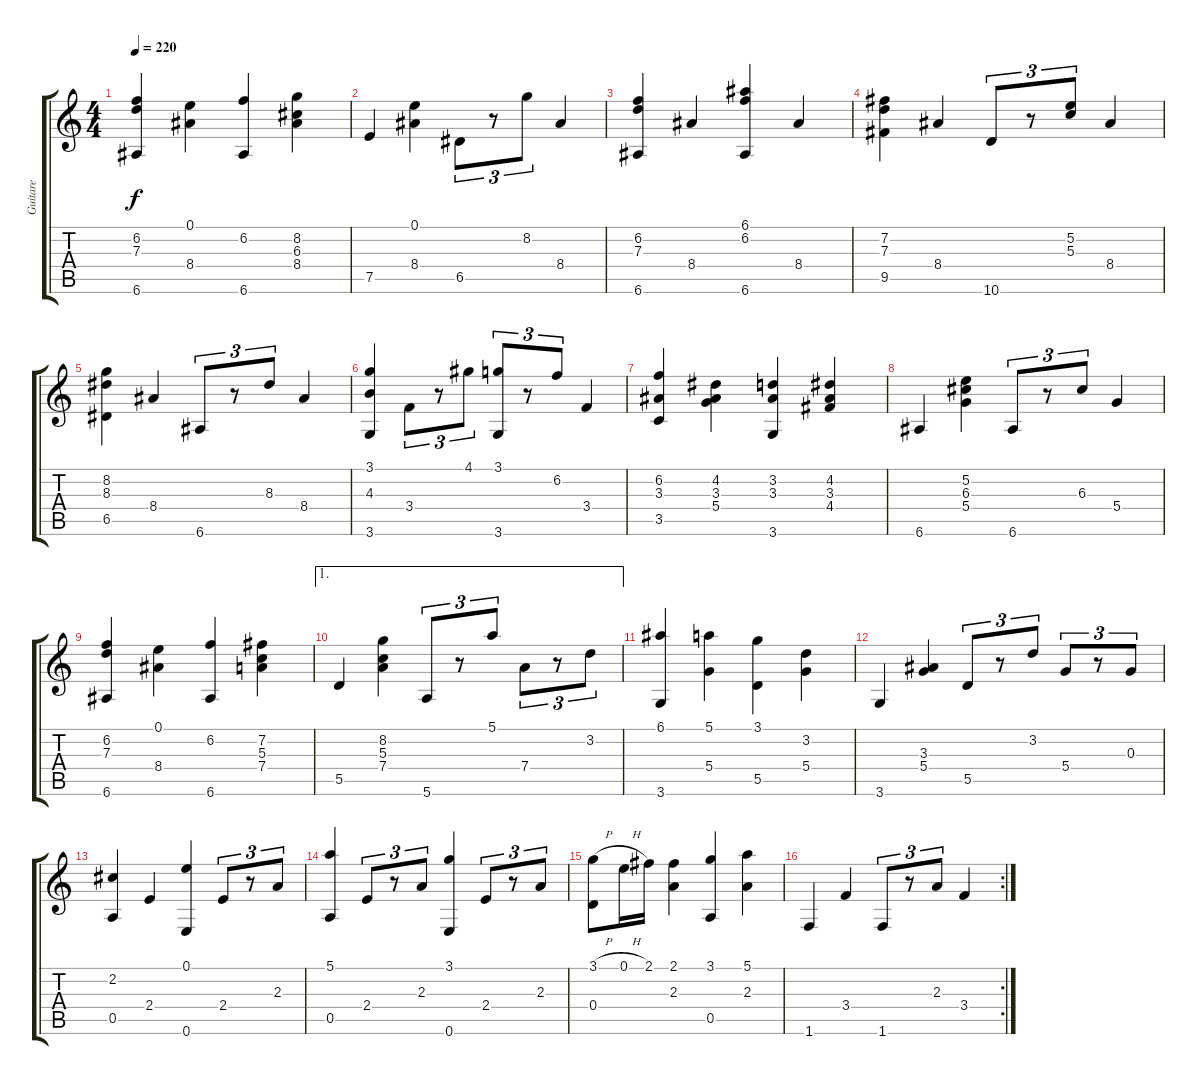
\track ("Guitare" "Guitare") {instrument electricguitarmuted}
\staff {score tabs}
\tuning (E4 B3 G3 D3 A2 E2) {hide}
\ts (4 4)
\tempo 220
\clef g2
\ks c
(6.2 7.3 6.6).4{dy f instrument electricguitarmuted} (0.1 8.4).4 (6.2 6.6).4 (8.2 6.3 8.4).4 |
7.5.4 (0.1 8.4).4 6.5.8{tu (3 2)} r.8{tu (3 2)} 8.2.8{tu (3 2)} 8.4.4 |
(6.2 7.3 6.6).4 8.4.4 (6.1 6.2 6.6).4 8.4.4 |
(7.2 7.3 9.5).4 8.4.4 10.6.8{tu (3 2)} r.8{tu (3 2)} (5.2 5.3).8{tu (3 2)} 8.4.4 |
(8.2 8.3 6.5).4 8.4.4 6.6.8{tu (3 2)} r.8{tu (3 2)} 8.3.8{tu (3 2)} 8.4.4 |
(3.1 4.3 3.6).4 3.4.8{tu (3 2)} r.8{tu (3 2)} 4.1.8{tu (3 2)} (3.1 3.6).8{tu (3 2)} r.8{tu (3 2)} 6.2.8{tu (3 2)} 3.4.4 |
(6.2 3.3 3.5).4 (4.2 3.3 5.4).4 (3.2 3.3 3.6).4 (4.2 3.3 4.4).4 |
6.6.4 (5.2 6.3 5.4).4 6.6.8{tu (3 2)} r.8{tu (3 2)} 6.3.8{tu (3 2)} 5.4.4 |
(6.2 7.3 6.6).4 (0.1 8.4).4 (6.2 6.6).4 (7.2 5.3 7.4).4 |
\ae 1
5.5.4 (8.2 5.3 7.4).4 5.6.8{tu (3 2)} r.8{tu (3 2)} 5.1.8{tu (3 2)} 7.4.8{tu (3 2)} r.8{tu (3 2)} 3.2.8{tu (3 2)} |
(6.1 3.6).4 (5.1 5.4).4 (3.1 5.5).4 (3.2 5.4).4 |
3.6.4 (3.3 5.4).4 5.5.8{tu (3 2)} r.8{tu (3 2)} 3.2.8{tu (3 2)} 5.4.8{tu (3 2)} r.8{tu (3 2)} 0.3.8{tu (3 2)} |
(2.2 0.5).4 2.4.4 (0.1 0.6).4 2.4.8{tu (3 2)} r.8{tu (3 2)} 2.3.8{tu (3 2)} |
(5.1 0.5).4 2.4.8{tu (3 2)} r.8{tu (3 2)} 2.3.8{tu (3 2)} (3.1 0.6).4 2.4.8{tu (3 2)} r.8{tu (3 2)} 2.3.8{tu (3 2)} |
(3.1{h} 0.4).8 0.1{h}.16 2.1.16 (2.1 2.3).4 (3.1 0.5).4 (5.1 2.3).4 |
\rc 2
1.6.4 3.4.4 1.6.8{tu (3 2)} r.8{tu (3 2)} 2.3.8{tu (3 2)} 3.4.4
